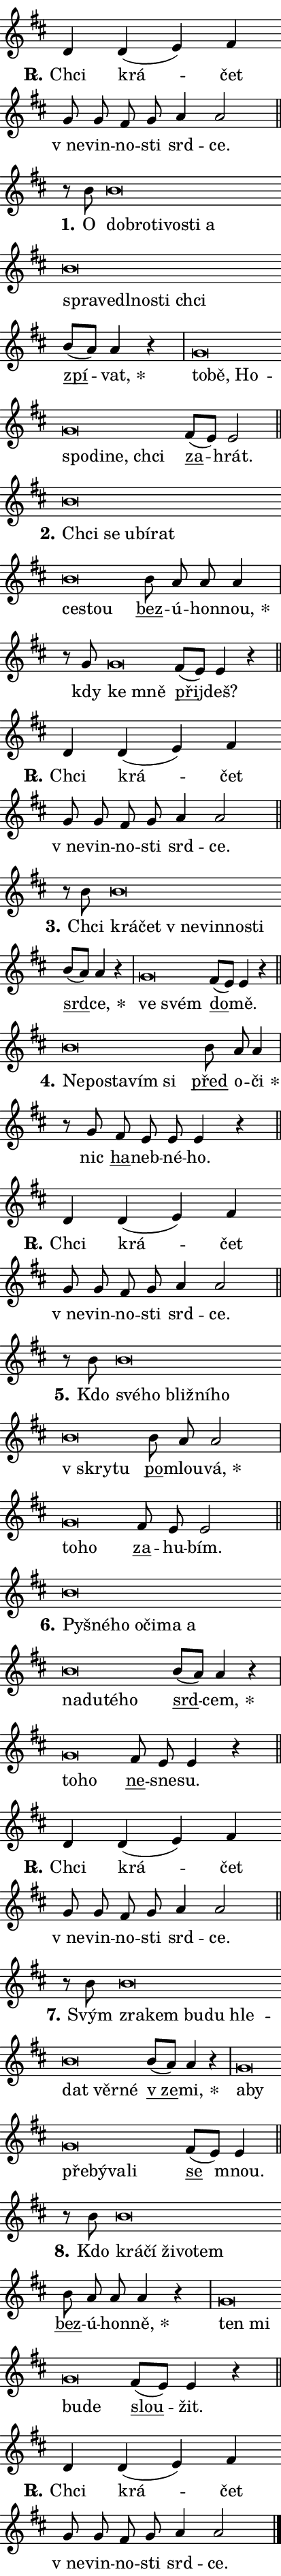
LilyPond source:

\version "2.24.0"
\header { tagline = "" }
\paper {
  indent = 0\cm
  top-margin = 0\cm
  right-margin = 0\cm
  bottom-margin = 0\cm
  left-margin = 0\cm
  paper-width = 7\cm
  page-breaking = #ly:one-page-breaking
  system-system-spacing.basic-distance = #11
  score-system-spacing.basic-distance = #11
  ragged-last = ##f
}


%% Author: Thomas Morley
%% https://lists.gnu.org/archive/html/lilypond-user/2020-05/msg00002.html
#(define (line-position grob)
"Returns position of @var[grob} in current system:
   @code{'start}, if at first time-step
   @code{'end}, if at last time-step
   @code{'middle} otherwise
"
  (let* ((col (ly:item-get-column grob))
         (ln (ly:grob-object col 'left-neighbor))
         (rn (ly:grob-object col 'right-neighbor))
         (col-to-check-left (if (ly:grob? ln) ln col))
         (col-to-check-right (if (ly:grob? rn) rn col))
         (break-dir-left
           (and
             (ly:grob-property col-to-check-left 'non-musical #f)
             (ly:item-break-dir col-to-check-left)))
         (break-dir-right
           (and
             (ly:grob-property col-to-check-right 'non-musical #f)
             (ly:item-break-dir col-to-check-right))))
        (cond ((eqv? 1 break-dir-left) 'start)
              ((eqv? -1 break-dir-right) 'end)
              (else 'middle))))

#(define (tranparent-at-line-position vctor)
  (lambda (grob)
  "Relying on @code{line-position} select the relevant enry from @var{vctor}.
Used to determine transparency,"
    (case (line-position grob)
      ((end) (not (vector-ref vctor 0)))
      ((middle) (not (vector-ref vctor 1)))
      ((start) (not (vector-ref vctor 2))))))

noteHeadBreakVisibility =
#(define-music-function (break-visibility)(vector?)
"Makes @code{NoteHead}s transparent relying on @var{break-visibility}"
#{
  \override NoteHead.transparent =
    #(tranparent-at-line-position break-visibility)
#})

#(define delete-ledgers-for-transparent-note-heads
  (lambda (grob)
    "Reads whether a @code{NoteHead} is transparent.
If so this @code{NoteHead} is removed from @code{'note-heads} from
@var{grob}, which is supposed to be @code{LedgerLineSpanner}.
As a result ledgers are not printed for this @code{NoteHead}"
    (let* ((nhds-array (ly:grob-object grob 'note-heads))
           (nhds-list
             (if (ly:grob-array? nhds-array)
                 (ly:grob-array->list nhds-array)
                 '()))
           ;; Relies on the transparent-property being done before
           ;; Staff.LedgerLineSpanner.after-line-breaking is executed.
           ;; This is fragile ...
           (to-keep
             (remove
               (lambda (nhd)
                 (ly:grob-property nhd 'transparent #f))
               nhds-list)))
      ;; TODO find a better method to iterate over grob-arrays, similiar
      ;; to filter/remove etc for lists
      ;; For now rebuilt from scratch
      (set! (ly:grob-object grob 'note-heads)  '())
      (for-each
        (lambda (nhd)
          (ly:pointer-group-interface::add-grob grob 'note-heads nhd))
        to-keep))))

hideNotes = {
  \noteHeadBreakVisibility #begin-of-line-visible
}
unHideNotes = {
  \noteHeadBreakVisibility #all-visible
}

% work-around for resetting accidentals
% https://lilypond.org/doc/v2.23/Documentation/notation/displaying-rhythms#unmetered-music
cadenzaMeasure = {
  \cadenzaOff
  \partial 1024 s1024
  \cadenzaOn
}

#(define-markup-command (accent layout props text) (markup?)
  "Underline accented syllable"
  (interpret-markup layout props
    #{\markup \override #'(offset . 4.3) \underline { #text }#}))

responsum = \markup \concat {
  "R" \hspace #-1.05 \path #0.1 #'((moveto 0 0.07) (lineto 0.9 0.8)) \hspace #0.05 "."
}

\layout {
    \context {
        \Staff
        \remove "Time_signature_engraver"
        \override LedgerLineSpanner.after-line-breaking = #delete-ledgers-for-transparent-note-heads
    }
    \context {
        \Voice {
            \override NoteHead.output-attributes = #'((class . "notehead"))
            \override Hairpin.height = #0.55
        }
    }
    \context {
        \Lyrics {
            \override StanzaNumber.output-attributes = #'((class . "stanzanumber"))
            \override LyricSpace.minimum-distance = #0.9
            \override LyricText.font-name = #"TeX Gyre Schola"
            \override LyricText.font-size = 1
            \override StanzaNumber.font-name = #"TeX Gyre Schola Bold"
            \override StanzaNumber.font-size = 1
        }
    }
}

% magnetic-lyrics.ily
%
%   written by
%     Jean Abou Samra <jean@abou-samra.fr>
%     Werner Lemberg <wl@gnu.org>
%
%   adapted by
%     Jiri Hon <jiri.hon@gmail.com>
%
% Version 2022-Apr-15

% https://www.mail-archive.com/lilypond-user@gnu.org/msg149350.html

#(define (Left_hyphen_pointer_engraver context)
   "Collect syllable-hyphen-syllable occurrences in lyrics and store
them in properties.  This engraver only looks to the left.  For
example, if the lyrics input is @code{foo -- bar}, it does the
following.

@itemize @bullet
@item
Set the @code{text} property of the @code{LyricHyphen} grob between
@q{foo} and @q{bar} to @code{foo}.

@item
Set the @code{left-hyphen} property of the @code{LyricText} grob with
text @q{foo} to the @code{LyricHyphen} grob between @q{foo} and
@q{bar}.
@end itemize

Use this auxiliary engraver in combination with the
@code{lyric-@/text::@/apply-@/magnetic-@/offset!} hook."
   (let ((hyphen #f)
         (text #f))
     (make-engraver
      (acknowledgers
       ((lyric-syllable-interface engraver grob source-engraver)
        (set! text grob)))
      (end-acknowledgers
       ((lyric-hyphen-interface engraver grob source-engraver)
        ;(when (not (grob::has-interface grob 'lyric-space-interface))
          (set! hyphen grob)));)
      ((stop-translation-timestep engraver)
       (when (and text hyphen)
         (ly:grob-set-object! text 'left-hyphen hyphen))
       (set! text #f)
       (set! hyphen #f)))))

#(define (lyric-text::apply-magnetic-offset! grob)
   "If the space between two syllables is less than the value in
property @code{LyricText@/.details@/.squash-threshold}, move the right
syllable to the left so that it gets concatenated with the left
syllable.

Use this function as a hook for
@code{LyricText@/.after-@/line-@/breaking} if the
@code{Left_@/hyphen_@/pointer_@/engraver} is active."
   (let ((hyphen (ly:grob-object grob 'left-hyphen #f)))
     (when hyphen
       (let ((left-text (ly:spanner-bound hyphen LEFT)))
         (when (grob::has-interface left-text 'lyric-syllable-interface)
           (let* ((common (ly:grob-common-refpoint grob left-text X))
                  (this-x-ext (ly:grob-extent grob common X))
                  (left-x-ext
                   (begin
                     ;; Trigger magnetism for left-text.
                     (ly:grob-property left-text 'after-line-breaking)
                     (ly:grob-extent left-text common X)))
                  ;; `delta` is the gap width between two syllables.
                  (delta (- (interval-start this-x-ext)
                            (interval-end left-x-ext)))
                  (details (ly:grob-property grob 'details))
                  (threshold (assoc-get 'squash-threshold details 0.2)))
             (when (< delta threshold)
               (let* (;; We have to manipulate the input text so that
                      ;; ligatures crossing syllable boundaries are not
                      ;; disabled.  For languages based on the Latin
                      ;; script this is essentially a beautification.
                      ;; However, for non-Western scripts it can be a
                      ;; necessity.
                      (lt (ly:grob-property left-text 'text))
                      (rt (ly:grob-property grob 'text))
                      (is-space (grob::has-interface hyphen 'lyric-space-interface))
                      (space (if is-space " " ""))
                      (space-markup (grob-interpret-markup grob " "))
                      (space-size (interval-length (ly:stencil-extent space-markup X)))
                      (extra-delta (if is-space space-size 0))
                      ;; Append new syllable.
                      (ltrt-space (if (and (string? lt) (string? rt))
                                (string-append lt space rt)
                                (make-concat-markup (list lt space rt))))
                      ;; Right-align `ltrt` to the right side.
                      (ltrt-space-markup (grob-interpret-markup
                               grob
                               (make-translate-markup
                                (cons (interval-length this-x-ext) 0)
                                (make-right-align-markup ltrt-space)))))
                 (begin
                   ;; Don't print `left-text`.
                   (ly:grob-set-property! left-text 'stencil #f)
                   ;; Set text and stencil (which holds all collected
                   ;; syllables so far) and shift it to the left.
                   (ly:grob-set-property! grob 'text ltrt-space)
                   (ly:grob-set-property! grob 'stencil ltrt-space-markup)
                   (ly:grob-translate-axis! grob (- (- delta extra-delta)) X))))))))))


#(define (lyric-hyphen::displace-bounds-first grob)
   ;; Make very sure this callback isn't triggered too early.
   (let ((left (ly:spanner-bound grob LEFT))
         (right (ly:spanner-bound grob RIGHT)))
     (ly:grob-property left 'after-line-breaking)
     (ly:grob-property right 'after-line-breaking)
     (ly:lyric-hyphen::print grob)))

squashThreshold = #0.4

\layout {
  \context {
    \Lyrics
    \consists #Left_hyphen_pointer_engraver
    \override LyricText.after-line-breaking =
      #lyric-text::apply-magnetic-offset!
    \override LyricHyphen.stencil = #lyric-hyphen::displace-bounds-first
    \override LyricText.details.squash-threshold = \squashThreshold
    \override LyricHyphen.minimum-distance = 0
    \override LyricHyphen.minimum-length = \squashThreshold
  }
}

squash = \override LyricText.details.squash-threshold = 9999
unSquash = \override LyricText.details.squash-threshold = \squashThreshold

left = \override LyricText.self-alignment-X = #LEFT
unLeft = \revert LyricText.self-alignment-X

starOffset = #(lambda (grob) 
                (let ((x_offset (ly:self-alignment-interface::aligned-on-x-parent grob)))
                  (if (= x_offset 0) 0 (+ x_offset 1.2))))

star = #(define-music-function (syllable)(string?)
"Append star separator at the end of a syllable"
#{
  \once \override LyricText.X-offset = #starOffset
  \lyricmode { \markup {
    #syllable
    \override #'((font-name . "TeX Gyre Schola Bold")) \hspace #0.2 \lower #0.65 \larger "*"
  } }
#})

starAccent = #(define-music-function (syllable)(string?)
"Append star separator at the end of a syllable and make accent"
#{
  \once \override LyricText.X-offset = #starOffset
  \lyricmode { \markup {
    \accent #syllable
    \override #'((font-name . "TeX Gyre Schola Bold")) \hspace #0.2 \lower #0.65 \larger "*"
  } }
#})

breath = #(define-music-function (syllable)(string?)
"Append breathing indicator at the end of a syllable"
#{
  \lyricmode { \markup { #syllable "+" } }
#})

optionalBreath = #(define-music-function (syllable)(string?)
"Append optional breathing indicator at the end of a syllable"
#{
  \lyricmode { \markup { #syllable "(+)" } }
#})


\score {
    <<
        \new Voice = "melody" { \cadenzaOn \key d \major \relative { d'4 d( e) fis \bar "" g8 g fis g \bar "" a4 a2 \cadenzaMeasure \bar "||" \break } }
        \new Lyrics \lyricsto "melody" { \lyricmode { \set stanza = \responsum
Chci krá -- čet "v ne" -- vin -- no -- sti srd -- ce. } }
    >>
    \layout {}
}

\score {
    <<
        \new Voice = "melody" { \cadenzaOn \key d \major \relative { r8 b'8 b\breve*1/16 \hideNotes \breve*1/16 \bar "" \breve*1/16 \bar "" \breve*1/16 \bar "" \breve*1/16 \bar "" \breve*1/16 \bar "" \breve*1/16 \bar "" \breve*1/16 \bar "" \breve*1/16 \bar "" \breve*1/16 \bar "" \breve*1/16 \breve*1/16 \bar "" \unHideNotes \bar "" b8[( a)] a4 r \cadenzaMeasure \bar "|" g\breve*1/16 \hideNotes \breve*1/16 \bar "" \breve*1/16 \bar "" \breve*1/16 \bar "" \breve*1/16 \bar "" \breve*1/16 \breve*1/16 \bar "" \unHideNotes \bar "" fis8[( e)] e2 \cadenzaMeasure \bar "||" \break } }
        \new Lyrics \lyricsto "melody" { \lyricmode { \set stanza = "1."
O \left dob -- \squash ro -- ti -- vo -- sti a spra -- ve -- dl -- no -- sti chci \unLeft \unSquash \markup \accent zpí -- \star vat, \left to -- \squash bě, Ho -- spo -- di -- ne, chci \unLeft \unSquash \markup \accent za -- hrát. } }
    >>
    \layout {}
}

\score {
    <<
        \new Voice = "melody" { \cadenzaOn \key d \major \relative { b'\breve*1/16 \hideNotes \breve*1/16 \bar "" \breve*1/16 \bar "" \breve*1/16 \bar "" \breve*1/16 \bar "" \breve*1/16 \breve*1/16 \bar "" \unHideNotes \bar "" b8 a a a4 \cadenzaMeasure \bar "|" r8 g8 g\breve*1/16 \hideNotes \breve*1/16 \bar "" \unHideNotes \bar "" fis8[( e)] e4 r \cadenzaMeasure \bar "||" \break } }
        \new Lyrics \lyricsto "melody" { \lyricmode { \set stanza = "2."
\left Chci \squash se u -- bí -- rat ce -- stou \unLeft \unSquash \markup \accent bez -- ú -- hon -- \star nou, kdy \left ke \squash mně \unLeft \unSquash \markup \accent při -- jdeš? } }
    >>
    \layout {}
}

\score {
    <<
        \new Voice = "melody" { \cadenzaOn \key d \major \relative { d'4 d( e) fis \bar "" g8 g fis g \bar "" a4 a2 \cadenzaMeasure \bar "||" \break } }
        \new Lyrics \lyricsto "melody" { \lyricmode { \set stanza = \responsum
Chci krá -- čet "v ne" -- vin -- no -- sti srd -- ce. } }
    >>
    \layout {}
}

\score {
    <<
        \new Voice = "melody" { \cadenzaOn \key d \major \relative { r8 b'8 b\breve*1/16 \hideNotes \breve*1/16 \bar "" \breve*1/16 \bar "" \breve*1/16 \bar "" \breve*1/16 \breve*1/16 \bar "" \unHideNotes \bar "" b8[( a)] a4 r \cadenzaMeasure \bar "|" g\breve*1/16 \hideNotes \breve*1/16 \bar "" \unHideNotes \bar "" fis8[( e)] e4 r \cadenzaMeasure \bar "||" \break } }
        \new Lyrics \lyricsto "melody" { \lyricmode { \set stanza = "3."
Chci \left krá -- \squash čet "v ne" -- vin -- no -- sti \unLeft \unSquash \markup \accent srd -- \star ce, \left ve \squash svém \unLeft \unSquash \markup \accent do -- mě. } }
    >>
    \layout {}
}

\score {
    <<
        \new Voice = "melody" { \cadenzaOn \key d \major \relative { b'\breve*1/16 \hideNotes \breve*1/16 \bar "" \breve*1/16 \bar "" \breve*1/16 \breve*1/16 \bar "" \unHideNotes \bar "" b8 a a4 \cadenzaMeasure \bar "|" r8 g8 \bar "" fis8 e e e4 r \cadenzaMeasure \bar "||" \break } }
        \new Lyrics \lyricsto "melody" { \lyricmode { \set stanza = "4."
\left Ne -- \squash po -- sta -- vím si \unLeft \unSquash \markup \accent před o -- \star či nic \markup \accent ha -- neb -- né -- ho. } }
    >>
    \layout {}
}

\score {
    <<
        \new Voice = "melody" { \cadenzaOn \key d \major \relative { d'4 d( e) fis \bar "" g8 g fis g \bar "" a4 a2 \cadenzaMeasure \bar "||" \break } }
        \new Lyrics \lyricsto "melody" { \lyricmode { \set stanza = \responsum
Chci krá -- čet "v ne" -- vin -- no -- sti srd -- ce. } }
    >>
    \layout {}
}

\score {
    <<
        \new Voice = "melody" { \cadenzaOn \key d \major \relative { r8 b'8 b\breve*1/16 \hideNotes \breve*1/16 \bar "" \breve*1/16 \bar "" \breve*1/16 \bar "" \breve*1/16 \bar "" \breve*1/16 \breve*1/16 \bar "" \unHideNotes \bar "" b8 a a2 \cadenzaMeasure \bar "|" g\breve*1/16 \hideNotes \breve*1/16 \bar "" \unHideNotes \bar "" fis8 e e2 \cadenzaMeasure \bar "||" \break } }
        \new Lyrics \lyricsto "melody" { \lyricmode { \set stanza = "5."
Kdo \left své -- \squash ho bliž -- ní -- ho "v skry" -- tu \unLeft \unSquash \markup \accent po -- mlou -- \star vá, \left to -- \squash ho \unLeft \unSquash \markup \accent za -- hu -- bím. } }
    >>
    \layout {}
}

\score {
    <<
        \new Voice = "melody" { \cadenzaOn \key d \major \relative { b'\breve*1/16 \hideNotes \breve*1/16 \bar "" \breve*1/16 \bar "" \breve*1/16 \bar "" \breve*1/16 \bar "" \breve*1/16 \bar "" \breve*1/16 \bar "" \breve*1/16 \bar "" \breve*1/16 \bar "" \breve*1/16 \breve*1/16 \bar "" \unHideNotes \bar "" b8[( a)] a4 r \cadenzaMeasure \bar "|" g\breve*1/16 \hideNotes \breve*1/16 \bar "" \unHideNotes \bar "" fis8 e e4 r \cadenzaMeasure \bar "||" \break } }
        \new Lyrics \lyricsto "melody" { \lyricmode { \set stanza = "6."
\left Py -- \squash šné -- ho o -- či -- ma a na -- du -- té -- ho \unLeft \unSquash \markup \accent srd -- \star cem, \left to -- \squash ho \unLeft \unSquash \markup \accent ne -- sne -- su. } }
    >>
    \layout {}
}

\score {
    <<
        \new Voice = "melody" { \cadenzaOn \key d \major \relative { d'4 d( e) fis \bar "" g8 g fis g \bar "" a4 a2 \cadenzaMeasure \bar "||" \break } }
        \new Lyrics \lyricsto "melody" { \lyricmode { \set stanza = \responsum
Chci krá -- čet "v ne" -- vin -- no -- sti srd -- ce. } }
    >>
    \layout {}
}

\score {
    <<
        \new Voice = "melody" { \cadenzaOn \key d \major \relative { r8 b'8 b\breve*1/16 \hideNotes \breve*1/16 \bar "" \breve*1/16 \bar "" \breve*1/16 \bar "" \breve*1/16 \bar "" \breve*1/16 \bar "" \breve*1/16 \breve*1/16 \bar "" \unHideNotes \bar "" b8[( a)] a4 r \cadenzaMeasure \bar "|" g\breve*1/16 \hideNotes \breve*1/16 \bar "" \breve*1/16 \bar "" \breve*1/16 \bar "" \breve*1/16 \breve*1/16 \bar "" \unHideNotes \bar "" fis8[( e)] e4 \cadenzaMeasure \bar "||" \break } }
        \new Lyrics \lyricsto "melody" { \lyricmode { \set stanza = "7."
Svým \left zra -- \squash kem bu -- du hle -- dat věr -- né \unLeft \unSquash \markup \accent "v ze" -- \star mi, \left a -- \squash by pře -- bý -- va -- li \unLeft \unSquash \markup \accent se mnou. } }
    >>
    \layout {}
}

\score {
    <<
        \new Voice = "melody" { \cadenzaOn \key d \major \relative { r8 b'8 b\breve*1/16 \hideNotes \breve*1/16 \bar "" \breve*1/16 \bar "" \breve*1/16 \breve*1/16 \bar "" \unHideNotes \bar "" b8 a a a4 r \cadenzaMeasure \bar "|" g\breve*1/16 \hideNotes \breve*1/16 \bar "" \breve*1/16 \breve*1/16 \bar "" \unHideNotes \bar "" fis8[( e)] e4 r \cadenzaMeasure \bar "||" \break } }
        \new Lyrics \lyricsto "melody" { \lyricmode { \set stanza = "8."
Kdo \left krá -- \squash čí ži -- vo -- tem \unLeft \unSquash \markup \accent bez -- ú -- hon -- \star ně, \left ten \squash mi bu -- de \unLeft \unSquash \markup \accent slou -- žit. } }
    >>
    \layout {}
}

\score {
    <<
        \new Voice = "melody" { \cadenzaOn \key d \major \relative { d'4 d( e) fis \bar "" g8 g fis g \bar "" a4 a2 \cadenzaMeasure \bar "||" \break } \bar "|." }
        \new Lyrics \lyricsto "melody" { \lyricmode { \set stanza = \responsum
Chci krá -- čet "v ne" -- vin -- no -- sti srd -- ce. } }
    >>
    \layout {}
}
